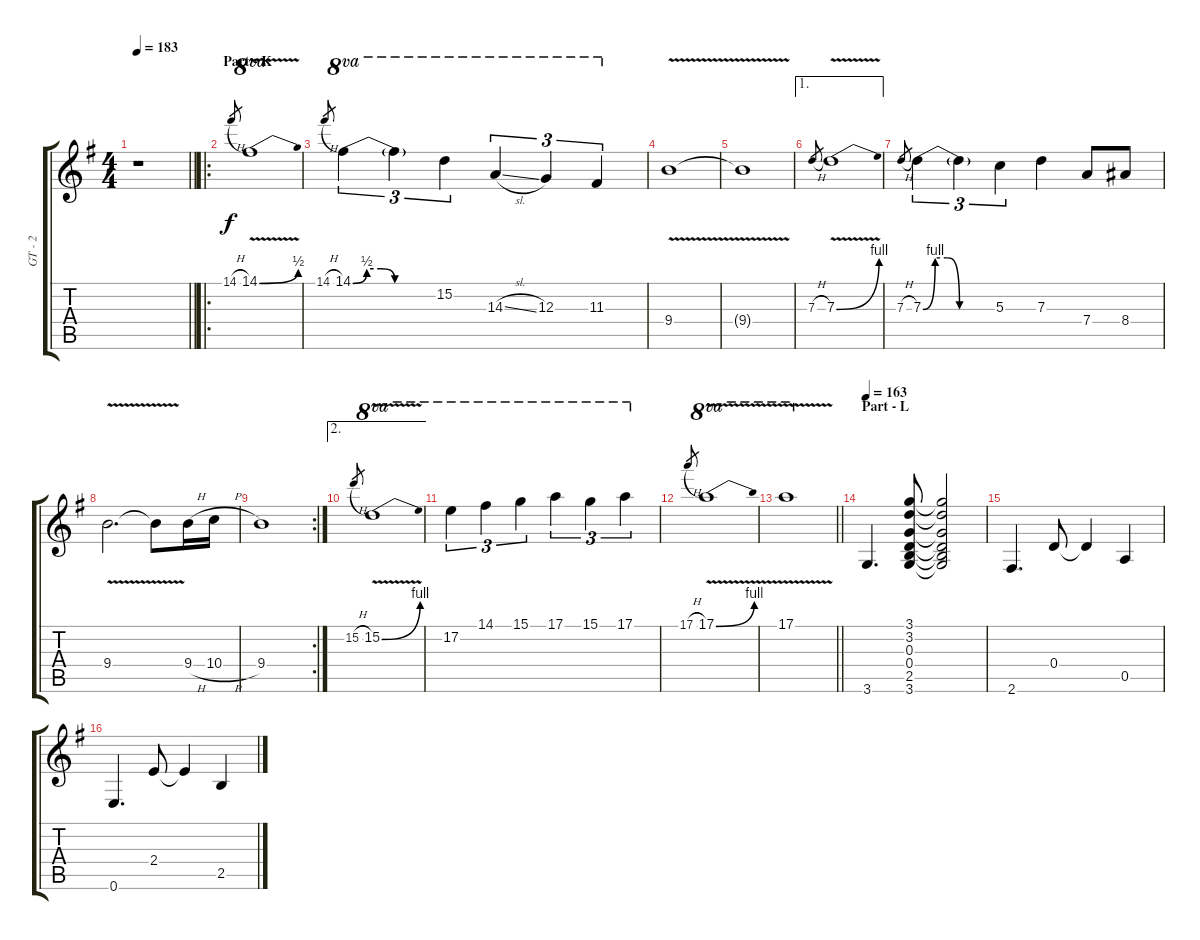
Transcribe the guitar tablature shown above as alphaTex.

\track ("GT - 2" "GT - 2") {instrument distortionguitar}
\staff {score tabs}
\tuning (E4 B3 G3 D3 A2 E2) {hide}
\ts (4 4)
\tempo 183
\clef g2
\barLineRight lightlight
\ks g
r.1{dy f} |
\ro
\section ("" "Part - K")
14.1{h}.8{gr} 14.1{be (bend 0 0 60 2) v}.1{ot 8va} |
14.1{h}.8{gr} 14.1{be (custom 0 0 10 2 20 2 30 0 60 0)}.4{tu (3 2) ot 8va} 14.1{t}.4{tu (3 2) ot 8va} 15.2.4{tu (3 2) ot 8va} 14.3{sl}.4{tu (3 2) ot 8va} 12.3.4{tu (3 2) ot 8va} 11.3.4{tu (3 2) ot 8va} |
9.4{v}.1 |
9.4{t}.1 |
\ae 1
7.3{h}.8{gr} 7.3{be (bend 0 0 60 4) v}.1 |
7.3{h}.8{gr} 7.3{be (custom 0 0 10 4 20 4 30 0 60 0)}.4{tu (3 2)} 7.3{t}.4{tu (3 2)} 5.3.4{tu (3 2)} 7.3.4 7.4.8 8.4.8 |
9.4{v}.2{d} 9.4{t}.8 9.4{h}.16 10.4{h}.16 |
\rc 2
9.4.1 |
\ae 2
15.2{h}.8{gr} 15.2{be (bend 0 0 60 4) v}.1{ot 8va} |
17.2.4{tu (3 2) ot 8va} 14.1.4{tu (3 2) ot 8va} 15.1.4{tu (3 2) ot 8va} 17.1.4{tu (3 2) ot 8va} 15.1.4{tu (3 2) ot 8va} 17.1.4{tu (3 2) ot 8va} |
17.1{h}.8{gr} 17.1{be (bend 0 0 60 4) v}.1{ot 8va} |
\barLineRight lightlight
17.1{v}.1{ot 8va} |
\section ("" "Part - L")
\tempo 163
3.6.4{d} (3.1 3.2 0.3 0.4 2.5 3.6).8 (3.1{t} 3.2{t} 0.3{t} 0.4{t} 2.5{t} 3.6{t}).2 |
2.6.4{d} 0.4.8 0.4{t}.4 0.5.4 |
0.6.4{d} 2.4.8 2.4{t}.4 2.5.4
